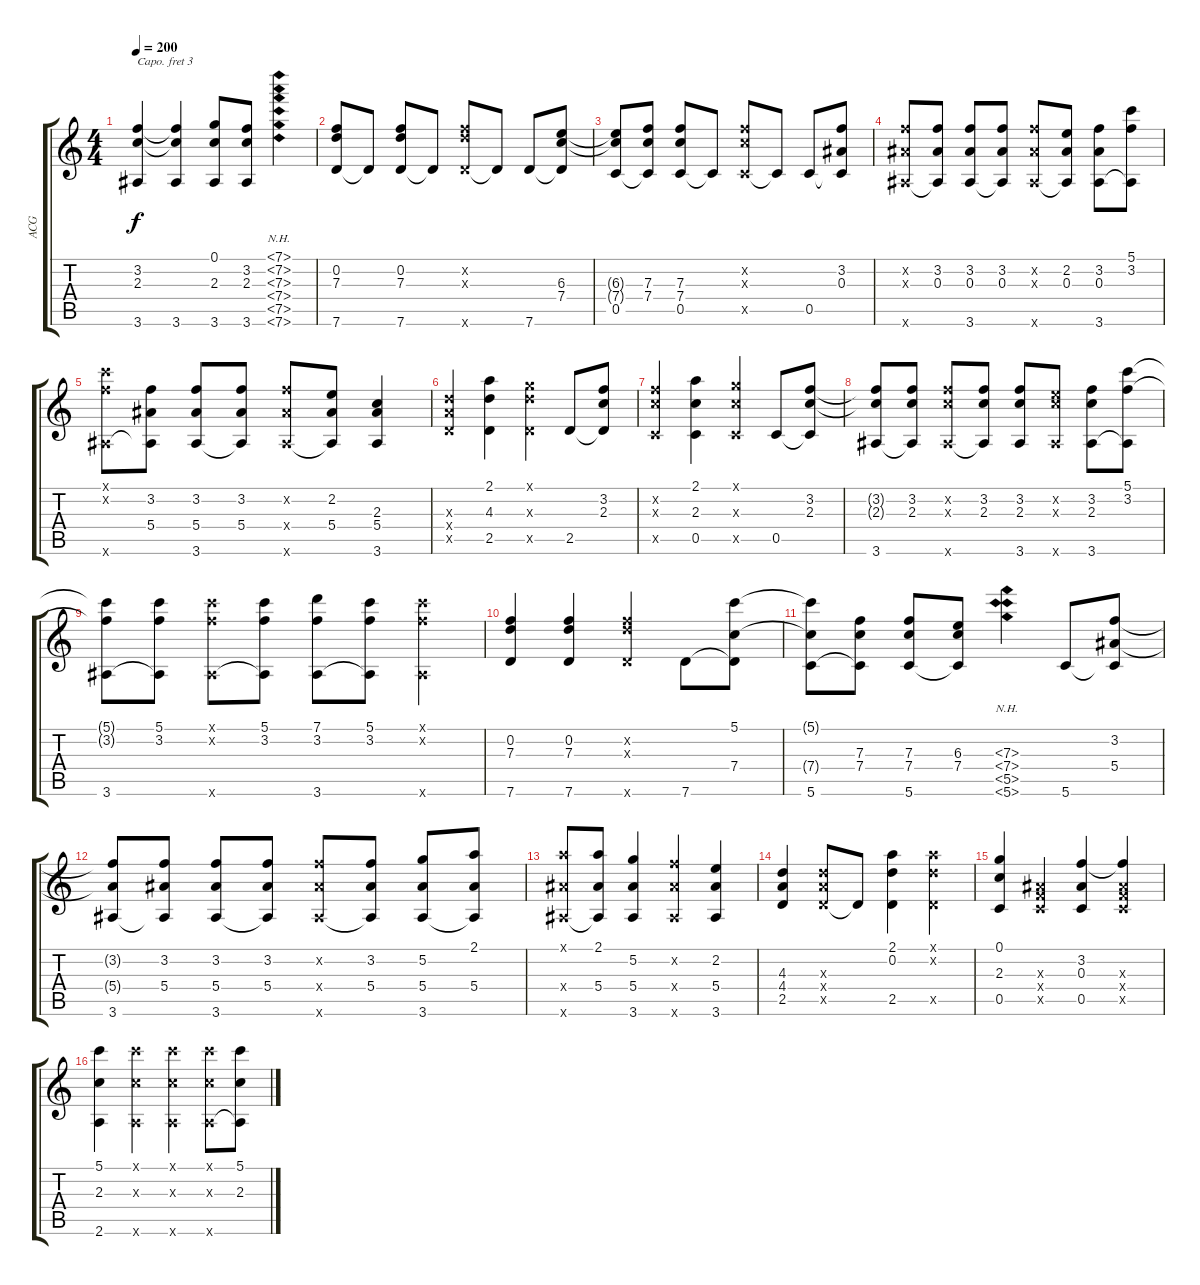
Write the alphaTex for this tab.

\track ("ACG" "ACG") {instrument acousticguitarnylon}
\staff {score tabs}
\capo 3
\tuning (E4 B3 G3 D3 A2 E2) {hide}
\ts (4 4)
\tempo 200
\clef g2
\ks c
(3.2{t} 2.3{t} 3.6).4{dy f} (3.2{t} 2.3{t} 3.6).4 (0.1 2.3 3.6).8 (3.2 2.3 3.6).8 (7.1{nh} 7.2{nh} 7.3{nh} 7.4{nh} 7.5{nh} 7.6{nh}).4 |
(0.2 7.3 7.6).8 7.6{t}.8 (0.2 7.3 7.6).8 7.6{t}.8 (0.2{x} 7.3{x} 7.6{x}).8 7.6{t}.8 7.6.8 (6.3 7.4 7.6{t}).8 |
(6.3{t} 7.4{t} 0.5).8 (7.3 7.4 0.5{t}).8 (7.3 7.4 0.5).8 0.5{t}.8 (3.2{x} 2.3{x} 0.5{x}).8 0.5{t}.8 0.5.8 (3.2 0.3 0.5{t}).8 |
(3.2{x} 0.3{x} 3.6{x}).8 (3.2 0.3 3.6{t}).8 (3.2 0.3 3.6).8 (3.2 0.3 3.6{t}).8 (3.2{x} 0.3{x} 3.6{x}).8 (2.2 0.3 3.6{t}).8 (3.2 0.3 3.6).8 (5.1 3.2 3.6{t}).8 |
(5.1{x} 3.2{x} 3.6{x}).8 (3.2 5.4 3.6{t}).8 (3.2 5.4 3.6).8 (3.2 5.4 3.6{t}).8 (3.2{x} 5.4{x} 3.6{x}).8 (2.2 5.4 3.6{t}).8 (2.3 5.4 3.6).4 |
(4.3{x} 4.4{x} 2.5{x}).4 (2.1 4.3 2.5).4 (0.1{x} 4.3{x} 2.5{x}).4 2.5.8 (3.2 2.3 2.5{t}).8 |
(3.2{x} 2.3{x} 0.5{x}).4 (2.1 2.3 0.5).4 (0.1{x} 2.3{x} 0.5{x}).4 0.5.8 (3.2 2.3 0.5{t}).8 |
(3.2{t} 2.3{t} 3.6).8 (3.2 2.3 3.6{t}).8 (3.2{x} 2.3{x} 3.6{x}).8 (3.2 2.3 3.6{t}).8 (3.2 2.3 3.6).8 (2.2{x} 2.3{x} 3.6{x}).8 (3.2 2.3 3.6).8 (5.1 3.2 3.6{t}).8 |
(5.1{t} 3.2{t} 3.6).8 (5.1 3.2 3.6{t}).8 (5.1{x} 3.2{x} 3.6{x}).8 (5.1 3.2 3.6{t}).8 (7.1 3.2 3.6).8 (5.1 3.2 3.6{t}).8 (5.1{x} 3.2{x} 3.6{x}).4 |
(0.2 7.3 7.6).4 (0.2 7.3 7.6).4 (0.2{x} 7.3{x} 7.6{x}).4 7.6.8 (5.1 7.4 7.6{t}).8 |
(5.1{t} 7.4{t} 5.6).8 (7.3 7.4 5.6{t}).8 (7.3 7.4 5.6).8 (6.3 7.4 5.6{t}).8 (7.3{nh} 7.4{nh} 5.5{nh} 5.6{nh}).4 5.6.8 (3.2 5.4 5.6{t}).8 |
(3.2{t} 5.4{t} 3.6).8 (3.2 5.4 3.6{t}).8 (3.2 5.4 3.6).8 (3.2 5.4 3.6{t}).8 (3.2{x} 5.4{x} 3.6{x}).8 (3.2 5.4 3.6{t}).8 (5.2 5.4 3.6).8 (2.1 5.4 3.6{t}).8 |
(2.1{x} 5.4{x} 3.6{x}).8 (2.1 5.4 3.6{t}).8 (5.2 5.4 3.6).4 (3.2{x} 5.4{x} 3.6{x}).4 (2.2 5.4 3.6).4 |
(4.3 4.4 2.5).4 (4.3{x} 4.4{x} 2.5{x}).8 2.5{t}.8 (2.1 0.2 2.5).4 (2.1{x} 0.2{x} 2.5{x}).4 |
(0.1 2.3 0.5).4 (0.3{x} 0.4{x} 0.5{x}).4 (3.2 0.3 0.5).4 (3.2{t} 0.3{x} 0.4{x} 0.5{x}).4 |
(5.1 2.3 2.6).4 (5.1{x} 2.3{x} 2.6{x}).4 (5.1{x} 2.3{x} 2.6{x}).4 (5.1{x} 2.3{x} 2.6{x}).8 (5.1 2.3 2.6{t}).8
